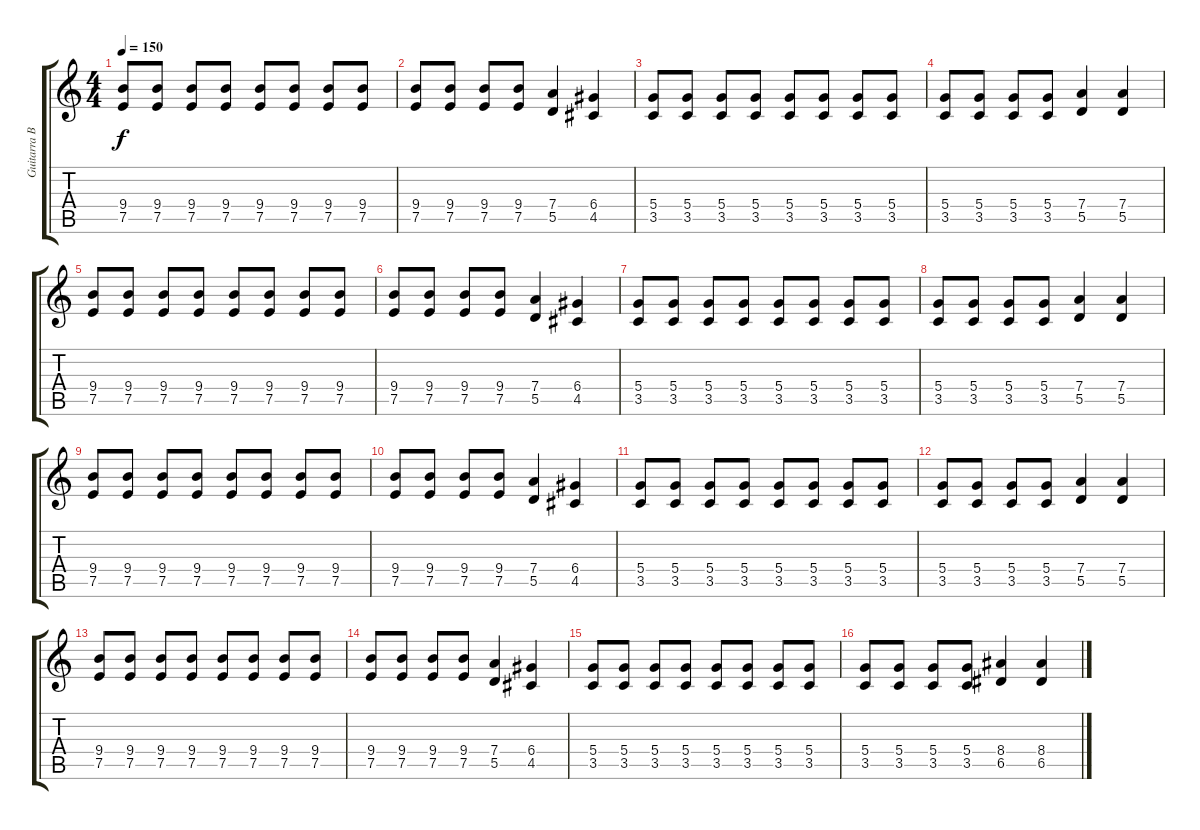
\track ("Guitarra Base & Solo" "Guitarra B") {instrument distortionguitar}
\staff {score tabs}
\tuning (E4 B3 G3 D3 A2 E2) {hide}
\ts (4 4)
\tempo 150
\clef g2
\ks c
(9.4 7.5).8{dy f instrument distortionguitar} (9.4 7.5).8 (9.4 7.5).8 (9.4 7.5).8 (9.4 7.5).8 (9.4 7.5).8 (9.4 7.5).8 (9.4 7.5).8 |
(9.4 7.5).8 (9.4 7.5).8 (9.4 7.5).8 (9.4 7.5).8 (7.4 5.5).4 (6.4 4.5).4 |
(5.4 3.5).8 (5.4 3.5).8 (5.4 3.5).8 (5.4 3.5).8 (5.4 3.5).8 (5.4 3.5).8 (5.4 3.5).8 (5.4 3.5).8 |
(5.4 3.5).8 (5.4 3.5).8 (5.4 3.5).8 (5.4 3.5).8 (7.4 5.5).4 (7.4 5.5).4 |
(9.4 7.5).8 (9.4 7.5).8 (9.4 7.5).8 (9.4 7.5).8 (9.4 7.5).8 (9.4 7.5).8 (9.4 7.5).8 (9.4 7.5).8 |
(9.4 7.5).8 (9.4 7.5).8 (9.4 7.5).8 (9.4 7.5).8 (7.4 5.5).4 (6.4 4.5).4 |
(5.4 3.5).8 (5.4 3.5).8 (5.4 3.5).8 (5.4 3.5).8 (5.4 3.5).8 (5.4 3.5).8 (5.4 3.5).8 (5.4 3.5).8 |
(5.4 3.5).8 (5.4 3.5).8 (5.4 3.5).8 (5.4 3.5).8 (7.4 5.5).4 (7.4 5.5).4 |
(9.4 7.5).8 (9.4 7.5).8 (9.4 7.5).8 (9.4 7.5).8 (9.4 7.5).8 (9.4 7.5).8 (9.4 7.5).8 (9.4 7.5).8 |
(9.4 7.5).8 (9.4 7.5).8 (9.4 7.5).8 (9.4 7.5).8 (7.4 5.5).4 (6.4 4.5).4 |
(5.4 3.5).8 (5.4 3.5).8 (5.4 3.5).8 (5.4 3.5).8 (5.4 3.5).8 (5.4 3.5).8 (5.4 3.5).8 (5.4 3.5).8 |
(5.4 3.5).8 (5.4 3.5).8 (5.4 3.5).8 (5.4 3.5).8 (7.4 5.5).4 (7.4 5.5).4 |
(9.4 7.5).8 (9.4 7.5).8 (9.4 7.5).8 (9.4 7.5).8 (9.4 7.5).8 (9.4 7.5).8 (9.4 7.5).8 (9.4 7.5).8 |
(9.4 7.5).8 (9.4 7.5).8 (9.4 7.5).8 (9.4 7.5).8 (7.4 5.5).4 (6.4 4.5).4 |
(5.4 3.5).8 (5.4 3.5).8 (5.4 3.5).8 (5.4 3.5).8 (5.4 3.5).8 (5.4 3.5).8 (5.4 3.5).8 (5.4 3.5).8 |
(5.4 3.5).8 (5.4 3.5).8 (5.4 3.5).8 (5.4 3.5).8 (8.4 6.5).4 (8.4 6.5).4
